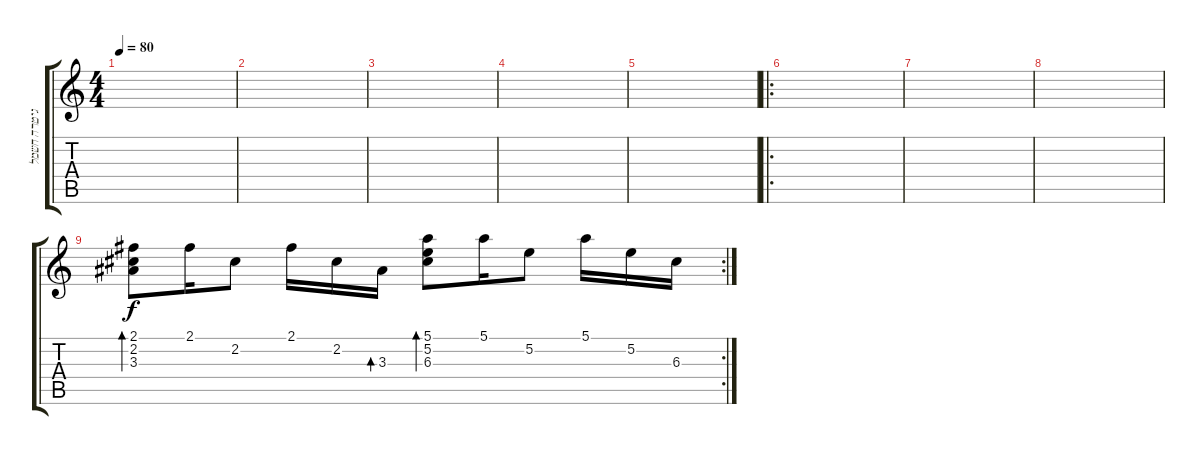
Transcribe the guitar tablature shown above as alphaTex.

\track ("גיטרה חשמלית" "גיטרה חשמל") {instrument distortionguitar}
\staff {score tabs}
\tuning (E4 B3 G3 D3 A2 E2) {hide}
\ts (4 4)
\tempo 80
\clef g2
\ks c
|
|
|
|
|
\ro
|
|
|
\rc 2
(2.1 2.2 3.3).8{bd 480} 2.1.16 2.2.8 2.1.16 2.2.16 3.3.16{bd 480} (5.1 5.2 6.3).8{bd 480} 5.1.16 5.2.8 5.1.16 5.2.16 6.3.16
